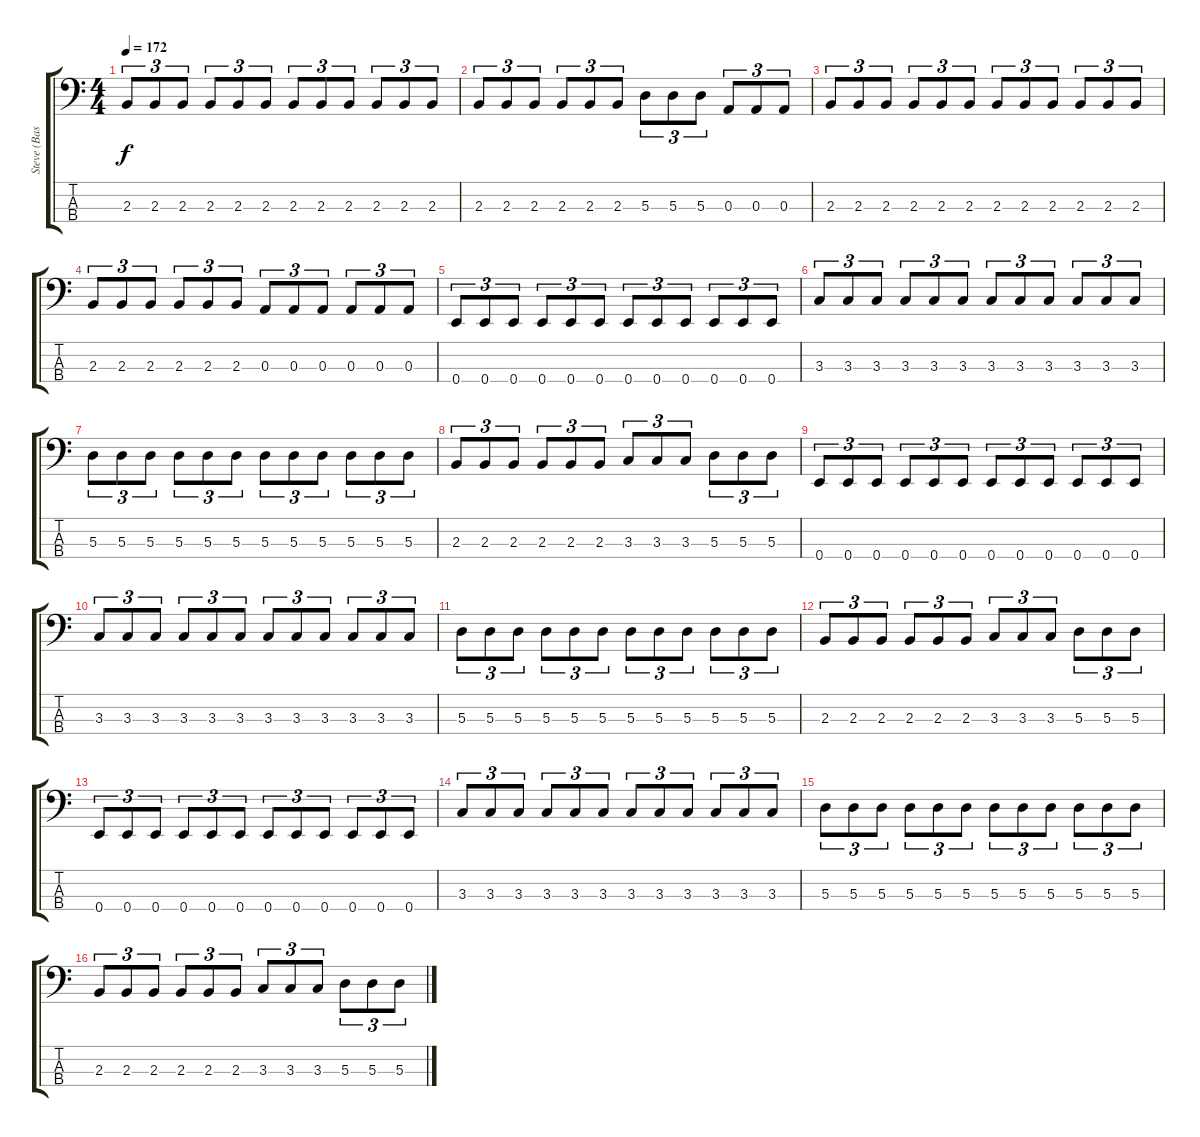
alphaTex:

\track ("Steve (Bass)" "Steve (Bas") {instrument electricbasspick}
\staff {score tabs}
\tuning (G2 D2 A1 E1) {hide}
\ts (4 4)
\tempo 172
\clef f4
\ks c
2.3.8{tu (3 2) dy f} 2.3.8{tu (3 2)} 2.3.8{tu (3 2)} 2.3.8{tu (3 2)} 2.3.8{tu (3 2)} 2.3.8{tu (3 2)} 2.3.8{tu (3 2)} 2.3.8{tu (3 2)} 2.3.8{tu (3 2)} 2.3.8{tu (3 2)} 2.3.8{tu (3 2)} 2.3.8{tu (3 2)} |
2.3.8{tu (3 2)} 2.3.8{tu (3 2)} 2.3.8{tu (3 2)} 2.3.8{tu (3 2)} 2.3.8{tu (3 2)} 2.3.8{tu (3 2)} 5.3.8{tu (3 2)} 5.3.8{tu (3 2)} 5.3.8{tu (3 2)} 0.3.8{tu (3 2)} 0.3.8{tu (3 2)} 0.3.8{tu (3 2)} |
2.3.8{tu (3 2)} 2.3.8{tu (3 2)} 2.3.8{tu (3 2)} 2.3.8{tu (3 2)} 2.3.8{tu (3 2)} 2.3.8{tu (3 2)} 2.3.8{tu (3 2)} 2.3.8{tu (3 2)} 2.3.8{tu (3 2)} 2.3.8{tu (3 2)} 2.3.8{tu (3 2)} 2.3.8{tu (3 2)} |
2.3.8{tu (3 2)} 2.3.8{tu (3 2)} 2.3.8{tu (3 2)} 2.3.8{tu (3 2)} 2.3.8{tu (3 2)} 2.3.8{tu (3 2)} 0.3.8{tu (3 2)} 0.3.8{tu (3 2)} 0.3.8{tu (3 2)} 0.3.8{tu (3 2)} 0.3.8{tu (3 2)} 0.3.8{tu (3 2)} |
0.4.8{tu (3 2)} 0.4.8{tu (3 2)} 0.4.8{tu (3 2)} 0.4.8{tu (3 2)} 0.4.8{tu (3 2)} 0.4.8{tu (3 2)} 0.4.8{tu (3 2)} 0.4.8{tu (3 2)} 0.4.8{tu (3 2)} 0.4.8{tu (3 2)} 0.4.8{tu (3 2)} 0.4.8{tu (3 2)} |
3.3.8{tu (3 2)} 3.3.8{tu (3 2)} 3.3.8{tu (3 2)} 3.3.8{tu (3 2)} 3.3.8{tu (3 2)} 3.3.8{tu (3 2)} 3.3.8{tu (3 2)} 3.3.8{tu (3 2)} 3.3.8{tu (3 2)} 3.3.8{tu (3 2)} 3.3.8{tu (3 2)} 3.3.8{tu (3 2)} |
5.3.8{tu (3 2)} 5.3.8{tu (3 2)} 5.3.8{tu (3 2)} 5.3.8{tu (3 2)} 5.3.8{tu (3 2)} 5.3.8{tu (3 2)} 5.3.8{tu (3 2)} 5.3.8{tu (3 2)} 5.3.8{tu (3 2)} 5.3.8{tu (3 2)} 5.3.8{tu (3 2)} 5.3.8{tu (3 2)} |
2.3.8{tu (3 2)} 2.3.8{tu (3 2)} 2.3.8{tu (3 2)} 2.3.8{tu (3 2)} 2.3.8{tu (3 2)} 2.3.8{tu (3 2)} 3.3.8{tu (3 2)} 3.3.8{tu (3 2)} 3.3.8{tu (3 2)} 5.3.8{tu (3 2)} 5.3.8{tu (3 2)} 5.3.8{tu (3 2)} |
0.4.8{tu (3 2)} 0.4.8{tu (3 2)} 0.4.8{tu (3 2)} 0.4.8{tu (3 2)} 0.4.8{tu (3 2)} 0.4.8{tu (3 2)} 0.4.8{tu (3 2)} 0.4.8{tu (3 2)} 0.4.8{tu (3 2)} 0.4.8{tu (3 2)} 0.4.8{tu (3 2)} 0.4.8{tu (3 2)} |
3.3.8{tu (3 2)} 3.3.8{tu (3 2)} 3.3.8{tu (3 2)} 3.3.8{tu (3 2)} 3.3.8{tu (3 2)} 3.3.8{tu (3 2)} 3.3.8{tu (3 2)} 3.3.8{tu (3 2)} 3.3.8{tu (3 2)} 3.3.8{tu (3 2)} 3.3.8{tu (3 2)} 3.3.8{tu (3 2)} |
5.3.8{tu (3 2)} 5.3.8{tu (3 2)} 5.3.8{tu (3 2)} 5.3.8{tu (3 2)} 5.3.8{tu (3 2)} 5.3.8{tu (3 2)} 5.3.8{tu (3 2)} 5.3.8{tu (3 2)} 5.3.8{tu (3 2)} 5.3.8{tu (3 2)} 5.3.8{tu (3 2)} 5.3.8{tu (3 2)} |
2.3.8{tu (3 2)} 2.3.8{tu (3 2)} 2.3.8{tu (3 2)} 2.3.8{tu (3 2)} 2.3.8{tu (3 2)} 2.3.8{tu (3 2)} 3.3.8{tu (3 2)} 3.3.8{tu (3 2)} 3.3.8{tu (3 2)} 5.3.8{tu (3 2)} 5.3.8{tu (3 2)} 5.3.8{tu (3 2)} |
0.4.8{tu (3 2)} 0.4.8{tu (3 2)} 0.4.8{tu (3 2)} 0.4.8{tu (3 2)} 0.4.8{tu (3 2)} 0.4.8{tu (3 2)} 0.4.8{tu (3 2)} 0.4.8{tu (3 2)} 0.4.8{tu (3 2)} 0.4.8{tu (3 2)} 0.4.8{tu (3 2)} 0.4.8{tu (3 2)} |
3.3.8{tu (3 2)} 3.3.8{tu (3 2)} 3.3.8{tu (3 2)} 3.3.8{tu (3 2)} 3.3.8{tu (3 2)} 3.3.8{tu (3 2)} 3.3.8{tu (3 2)} 3.3.8{tu (3 2)} 3.3.8{tu (3 2)} 3.3.8{tu (3 2)} 3.3.8{tu (3 2)} 3.3.8{tu (3 2)} |
5.3.8{tu (3 2)} 5.3.8{tu (3 2)} 5.3.8{tu (3 2)} 5.3.8{tu (3 2)} 5.3.8{tu (3 2)} 5.3.8{tu (3 2)} 5.3.8{tu (3 2)} 5.3.8{tu (3 2)} 5.3.8{tu (3 2)} 5.3.8{tu (3 2)} 5.3.8{tu (3 2)} 5.3.8{tu (3 2)} |
2.3.8{tu (3 2)} 2.3.8{tu (3 2)} 2.3.8{tu (3 2)} 2.3.8{tu (3 2)} 2.3.8{tu (3 2)} 2.3.8{tu (3 2)} 3.3.8{tu (3 2)} 3.3.8{tu (3 2)} 3.3.8{tu (3 2)} 5.3.8{tu (3 2)} 5.3.8{tu (3 2)} 5.3.8{tu (3 2)}
